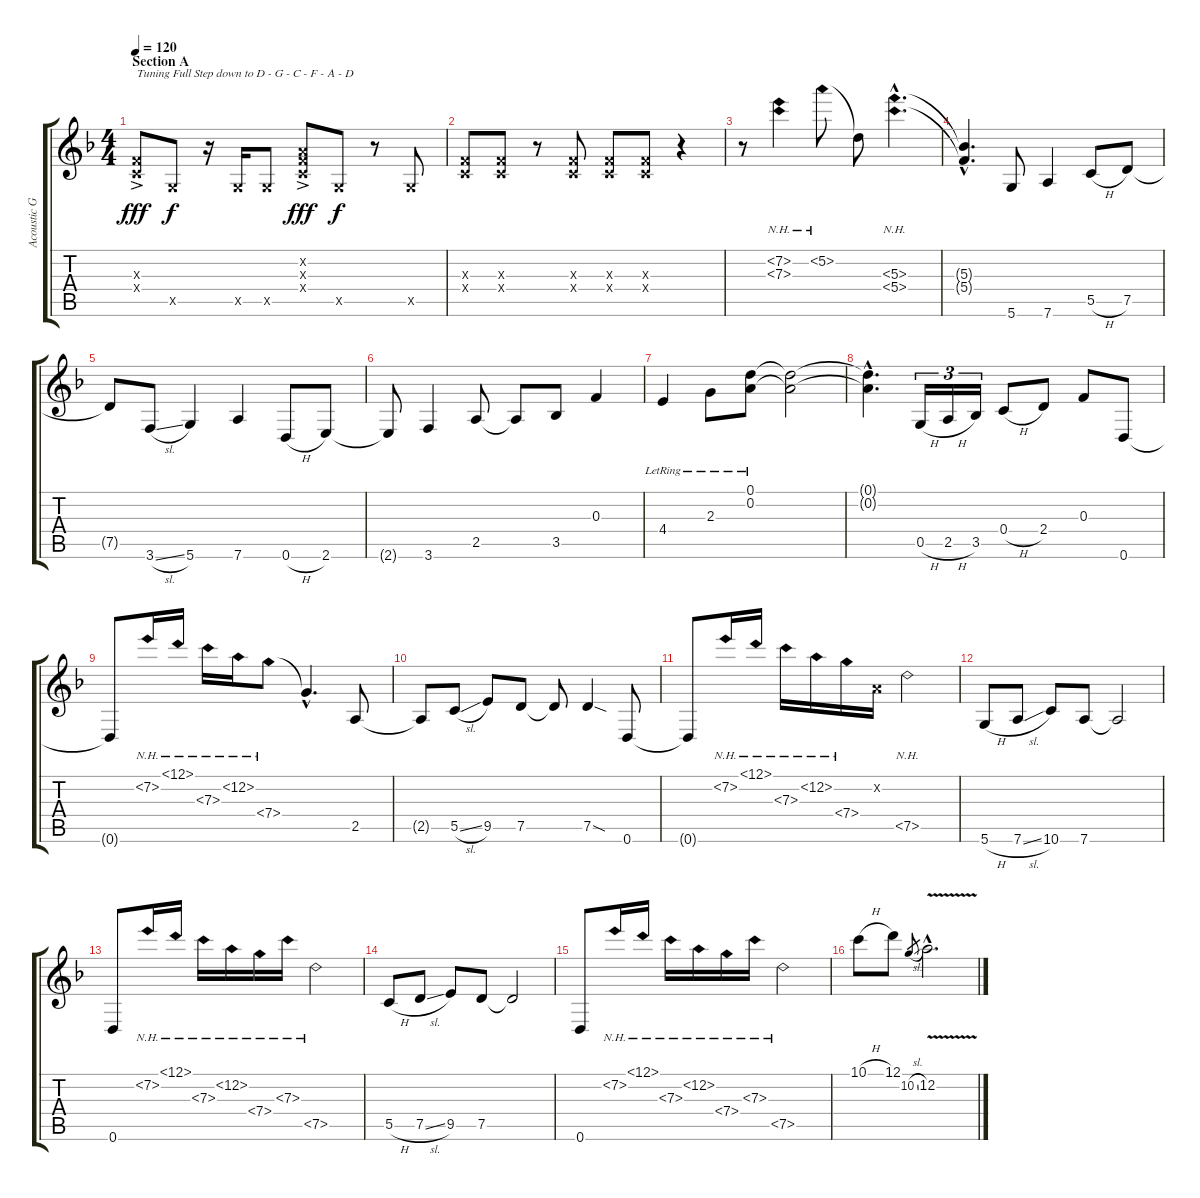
\track ("Acoustic Guitar 1 (Full Step Down)" "Acoustic G") {instrument acousticguitarnylon}
\staff {score tabs}
\tuning (D4 A3 F3 C3 G2 D2) {hide}
\ts (4 4)
\section ("" "Section A")
\tempo 120
\clef g2
\ks f
(0.3{ac x} 0.4{ac x}).8{txt "Tuning Full Step down to D - G - C - F - A - D" dy fff instrument acousticguitarnylon} 0.5{x}.8{dy f} r.16 0.5{x}.16 0.5{x}.8 (0.2{ac x} 0.3{ac x} 0.4{ac x}).8{dy fff} 0.5{x}.8{dy f} r.8 0.5{x}.8 |
(0.3{x} 0.4{x}).8 (0.3{x} 0.4{x}).8 r.8 (0.3{x} 0.4{x}).8 (0.3{x} 0.4{x}).8 (0.3{x} 0.4{x}).8 r.4 |
r.8 (7.2{nh} 7.3{nh}).4 5.2{nh}.8 5.2{t}.8 (5.3{nh hac} 5.4{nh hac}).4{d} |
(5.3{hac t} 5.4{hac t}).4{d} 5.6.8 7.6.4 5.5{h}.8 7.5.8 |
7.5{t}.8 3.6{sl}.8 5.6.4 7.6.4 0.6{h}.8 2.6.8 |
2.6{t}.8 3.6.4 2.5.8 2.5{t}.8 3.5.8 0.3.4 |
4.4{lr}.4 2.3{lr}.8 (0.1{lr} 0.2{lr}).8 (0.1{t} 0.2{t}).2 |
(0.1{hac t} 0.2{hac t}).4{d} 0.5{h}.16{tu (3 2)} 2.5{h}.16{tu (3 2)} 3.5.16{tu (3 2)} 0.4{h}.8 2.4.8 0.3.8 0.6.8 |
0.6{t}.8 7.2{nh}.16 12.1{nh}.16 7.3{nh}.16 12.2{nh}.16 7.4{nh}.8 7.4{hac t}.4{d} 2.5.8 |
2.5{t}.8 5.5{sl}.8 9.5.8 7.5.8 7.5{t}.8 7.5{sod}.4 0.6.8 |
0.6{t}.8 7.2{nh}.16 12.1{nh}.16 7.3{nh}.16 12.2{nh}.16 7.4{nh}.16 0.2{x}.16 7.5{nh}.2 |
5.6{h}.8 7.6{sl}.8 10.6.8 7.6.8 7.6{t}.2 |
0.6.8 7.2{nh}.16 12.1{nh}.16 7.3{nh}.16 12.2{nh}.16 7.4{nh}.16 7.3{nh}.16 7.5{nh}.2 |
5.5{h}.8 7.5{sl}.8 9.5.8 7.5.8 7.5{t}.2 |
0.6.8 7.2{nh}.16 12.1{nh}.16 7.3{nh}.16 12.2{nh}.16 7.4{nh}.16 7.3{nh}.16 7.5{nh}.2 |
10.1{h}.8 12.1.8 10.2{sl}.8{gr} 12.2{v hac}.2{d}
